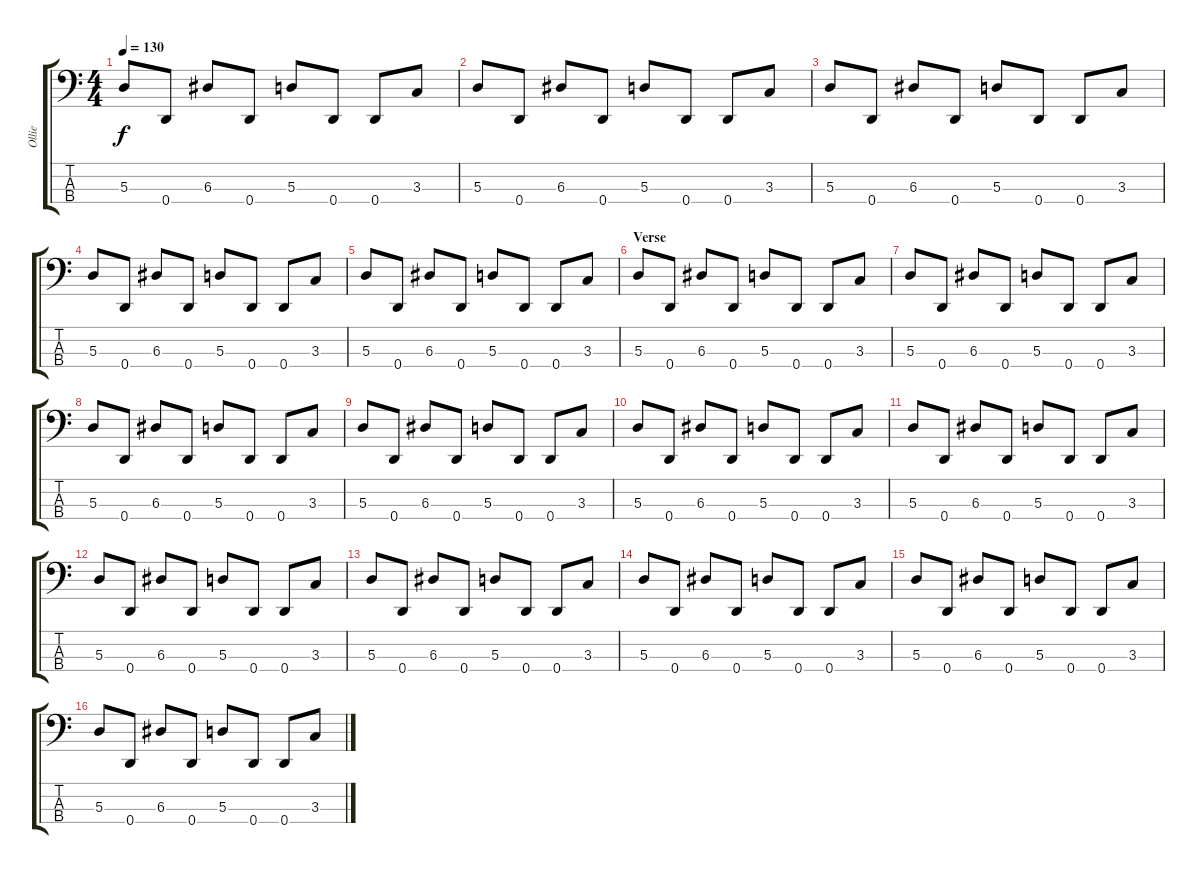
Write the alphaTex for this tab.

\track ("Ollie" "Ollie") {instrument electricbassfinger}
\staff {score tabs}
\tuning (G2 D2 A1 D1) {hide}
\ts (4 4)
\tempo 130
\clef f4
\ks c
5.3.8{dy f} 0.4.8 6.3.8 0.4.8 5.3.8 0.4.8 0.4.8 3.3.8 |
5.3.8 0.4.8 6.3.8 0.4.8 5.3.8 0.4.8 0.4.8 3.3.8 |
5.3.8 0.4.8 6.3.8 0.4.8 5.3.8 0.4.8 0.4.8 3.3.8 |
5.3.8 0.4.8 6.3.8 0.4.8 5.3.8 0.4.8 0.4.8 3.3.8 |
5.3.8 0.4.8 6.3.8 0.4.8 5.3.8 0.4.8 0.4.8 3.3.8 |
\section ("" "Verse")
5.3.8 0.4.8 6.3.8 0.4.8 5.3.8 0.4.8 0.4.8 3.3.8 |
5.3.8 0.4.8 6.3.8 0.4.8 5.3.8 0.4.8 0.4.8 3.3.8 |
5.3.8 0.4.8 6.3.8 0.4.8 5.3.8 0.4.8 0.4.8 3.3.8 |
5.3.8 0.4.8 6.3.8 0.4.8 5.3.8 0.4.8 0.4.8 3.3.8 |
5.3.8 0.4.8 6.3.8 0.4.8 5.3.8 0.4.8 0.4.8 3.3.8 |
5.3.8 0.4.8 6.3.8 0.4.8 5.3.8 0.4.8 0.4.8 3.3.8 |
5.3.8 0.4.8 6.3.8 0.4.8 5.3.8 0.4.8 0.4.8 3.3.8 |
5.3.8 0.4.8 6.3.8 0.4.8 5.3.8 0.4.8 0.4.8 3.3.8 |
5.3.8 0.4.8 6.3.8 0.4.8 5.3.8 0.4.8 0.4.8 3.3.8 |
5.3.8 0.4.8 6.3.8 0.4.8 5.3.8 0.4.8 0.4.8 3.3.8 |
5.3.8 0.4.8 6.3.8 0.4.8 5.3.8 0.4.8 0.4.8 3.3.8
